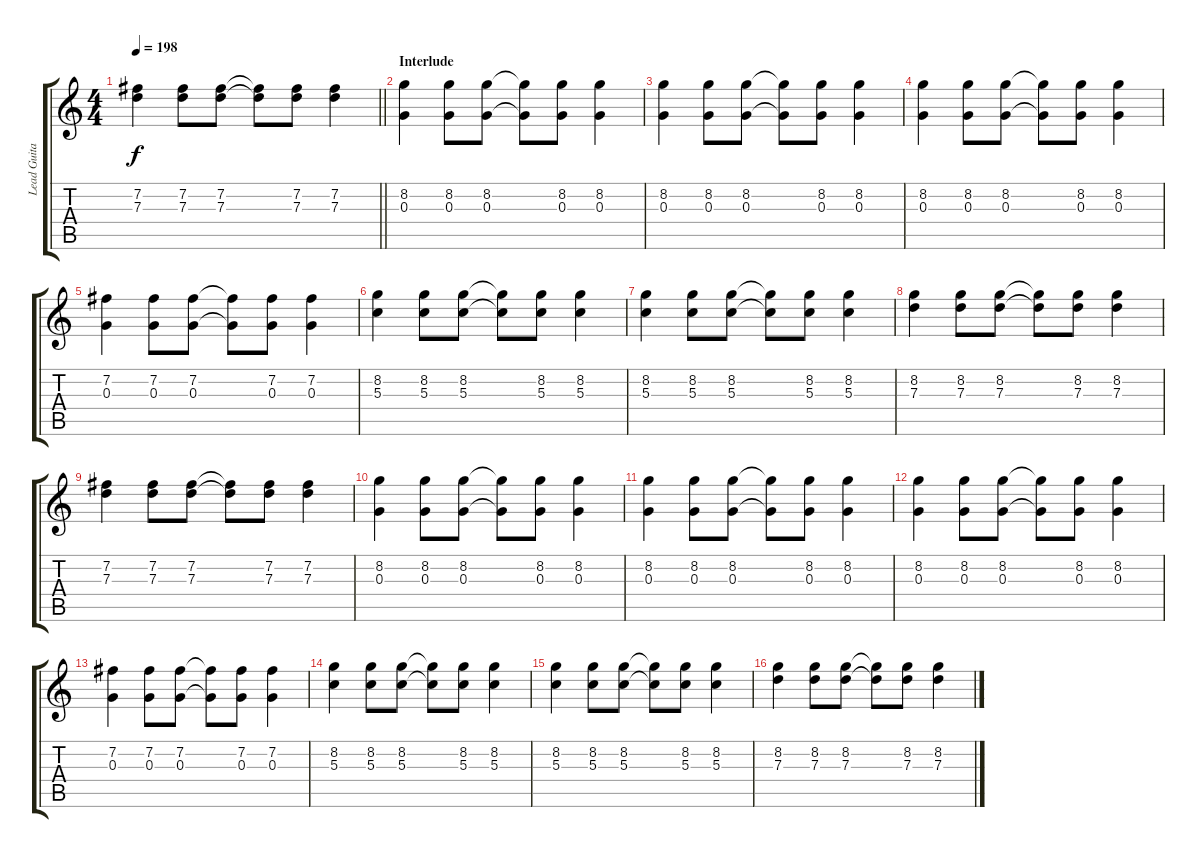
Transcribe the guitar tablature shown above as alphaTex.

\track ("Lead Guitar" "Lead Guita") {instrument overdrivenguitar}
\staff {score tabs}
\tuning (E4 B3 G3 D3 A2 E2) {hide}
\ts (4 4)
\tempo 198
\clef g2
\barLineRight lightlight
\ks c
(7.2 7.3).4{dy f} (7.2 7.3).8 (7.2 7.3).8 (7.2{t} 7.3{t}).8 (7.2 7.3).8 (7.2 7.3).4 |
\section ("" "Interlude")
(8.2 0.3).4 (8.2 0.3).8 (8.2 0.3).8 (8.2{t} 0.3{t}).8 (8.2 0.3).8 (8.2 0.3).4 |
(8.2 0.3).4 (8.2 0.3).8 (8.2 0.3).8 (8.2{t} 0.3{t}).8 (8.2 0.3).8 (8.2 0.3).4 |
(8.2 0.3).4 (8.2 0.3).8 (8.2 0.3).8 (8.2{t} 0.3{t}).8 (8.2 0.3).8 (8.2 0.3).4 |
(7.2 0.3).4 (7.2 0.3).8 (7.2 0.3).8 (7.2{t} 0.3{t}).8 (7.2 0.3).8 (7.2 0.3).4 |
(8.2 5.3).4 (8.2 5.3).8 (8.2 5.3).8 (8.2{t} 5.3{t}).8 (8.2 5.3).8 (8.2 5.3).4 |
(8.2 5.3).4 (8.2 5.3).8 (8.2 5.3).8 (8.2{t} 5.3{t}).8 (8.2 5.3).8 (8.2 5.3).4 |
(8.2 7.3).4 (8.2 7.3).8 (8.2 7.3).8 (8.2{t} 7.3{t}).8 (8.2 7.3).8 (8.2 7.3).4 |
(7.2 7.3).4 (7.2 7.3).8 (7.2 7.3).8 (7.2{t} 7.3{t}).8 (7.2 7.3).8 (7.2 7.3).4 |
(8.2 0.3).4 (8.2 0.3).8 (8.2 0.3).8 (8.2{t} 0.3{t}).8 (8.2 0.3).8 (8.2 0.3).4 |
(8.2 0.3).4 (8.2 0.3).8 (8.2 0.3).8 (8.2{t} 0.3{t}).8 (8.2 0.3).8 (8.2 0.3).4 |
(8.2 0.3).4 (8.2 0.3).8 (8.2 0.3).8 (8.2{t} 0.3{t}).8 (8.2 0.3).8 (8.2 0.3).4 |
(7.2 0.3).4 (7.2 0.3).8 (7.2 0.3).8 (7.2{t} 0.3{t}).8 (7.2 0.3).8 (7.2 0.3).4 |
(8.2 5.3).4 (8.2 5.3).8 (8.2 5.3).8 (8.2{t} 5.3{t}).8 (8.2 5.3).8 (8.2 5.3).4 |
(8.2 5.3).4 (8.2 5.3).8 (8.2 5.3).8 (8.2{t} 5.3{t}).8 (8.2 5.3).8 (8.2 5.3).4 |
(8.2 7.3).4 (8.2 7.3).8 (8.2 7.3).8 (8.2{t} 7.3{t}).8 (8.2 7.3).8 (8.2 7.3).4
